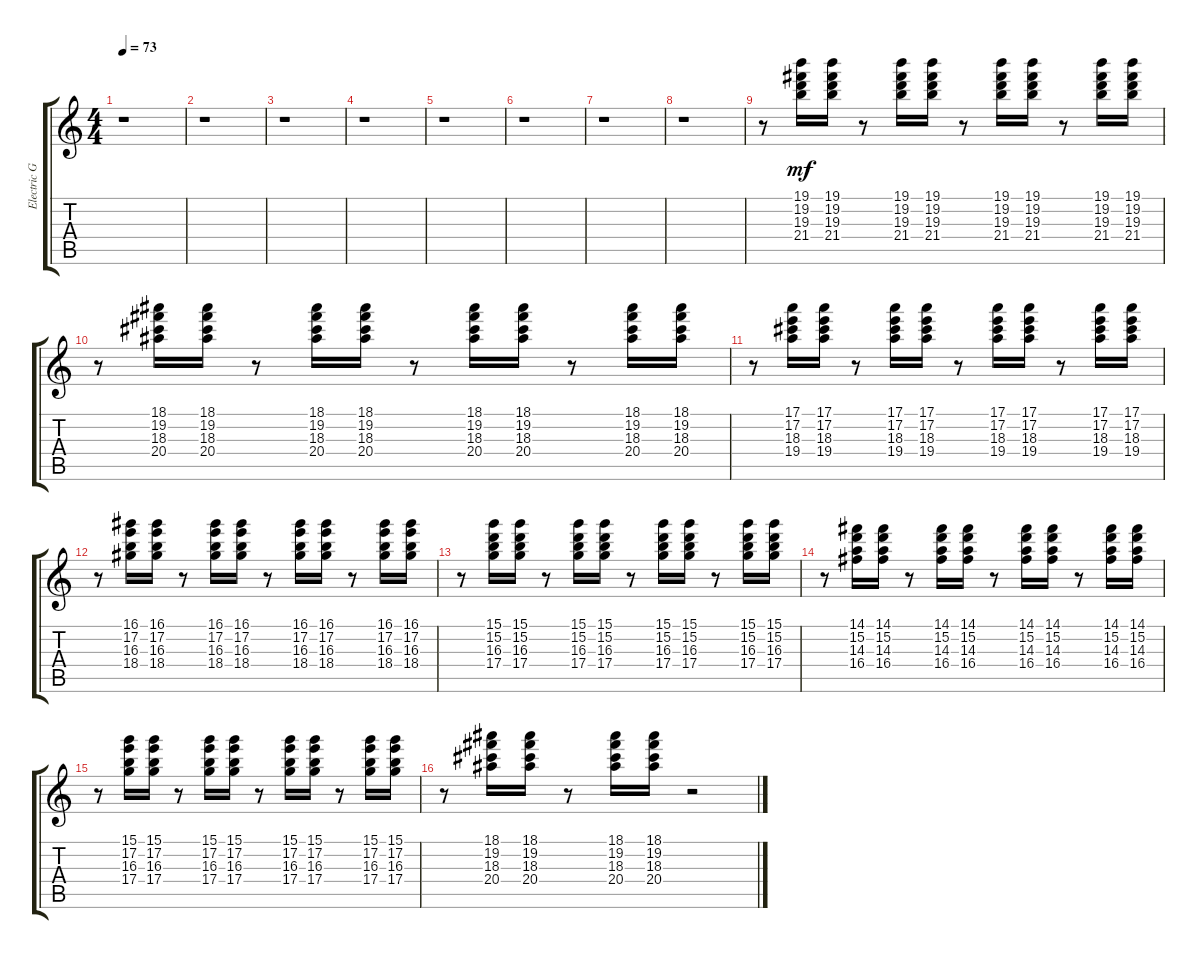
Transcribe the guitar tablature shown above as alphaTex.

\track ("Electric Guitar 7" "Electric G") {instrument electricguitarmuted}
\staff {score tabs}
\tuning (E4 B3 G3 D3 A2 E2) {hide}
\ts (4 4)
\tempo 73
\clef g2
\ks c
r.1{dy mf} |
r.1 |
r.1 |
r.1 |
r.1 |
r.1 |
r.1 |
r.1 |
r.8 (19.1 19.2 19.3 21.4).16 (19.1 19.2 19.3 21.4).16 r.8 (19.1 19.2 19.3 21.4).16 (19.1 19.2 19.3 21.4).16 r.8 (19.1 19.2 19.3 21.4).16 (19.1 19.2 19.3 21.4).16 r.8 (19.1 19.2 19.3 21.4).16 (19.1 19.2 19.3 21.4).16 |
r.8 (18.1 19.2 18.3 20.4).16 (18.1 19.2 18.3 20.4).16 r.8 (18.1 19.2 18.3 20.4).16 (18.1 19.2 18.3 20.4).16 r.8 (18.1 19.2 18.3 20.4).16 (18.1 19.2 18.3 20.4).16 r.8 (18.1 19.2 18.3 20.4).16 (18.1 19.2 18.3 20.4).16 |
r.8 (17.1 17.2 18.3 19.4).16 (17.1 17.2 18.3 19.4).16 r.8 (17.1 17.2 18.3 19.4).16 (17.1 17.2 18.3 19.4).16 r.8 (17.1 17.2 18.3 19.4).16 (17.1 17.2 18.3 19.4).16 r.8 (17.1 17.2 18.3 19.4).16 (17.1 17.2 18.3 19.4).16 |
r.8 (16.1 17.2 16.3 18.4).16 (16.1 17.2 16.3 18.4).16 r.8 (16.1 17.2 16.3 18.4).16 (16.1 17.2 16.3 18.4).16 r.8 (16.1 17.2 16.3 18.4).16 (16.1 17.2 16.3 18.4).16 r.8 (16.1 17.2 16.3 18.4).16 (16.1 17.2 16.3 18.4).16 |
r.8 (15.1 15.2 16.3 17.4).16 (15.1 15.2 16.3 17.4).16 r.8 (15.1 15.2 16.3 17.4).16 (15.1 15.2 16.3 17.4).16 r.8 (15.1 15.2 16.3 17.4).16 (15.1 15.2 16.3 17.4).16 r.8 (15.1 15.2 16.3 17.4).16 (15.1 15.2 16.3 17.4).16 |
r.8 (14.1 15.2 14.3 16.4).16 (14.1 15.2 14.3 16.4).16 r.8 (14.1 15.2 14.3 16.4).16 (14.1 15.2 14.3 16.4).16 r.8 (14.1 15.2 14.3 16.4).16 (14.1 15.2 14.3 16.4).16 r.8 (14.1 15.2 14.3 16.4).16 (14.1 15.2 14.3 16.4).16 |
r.8 (15.1 17.2 16.3 17.4).16 (15.1 17.2 16.3 17.4).16 r.8 (15.1 17.2 16.3 17.4).16 (15.1 17.2 16.3 17.4).16 r.8 (15.1 17.2 16.3 17.4).16 (15.1 17.2 16.3 17.4).16 r.8 (15.1 17.2 16.3 17.4).16 (15.1 17.2 16.3 17.4).16 |
r.8 (18.1 19.2 18.3 20.4).16 (18.1 19.2 18.3 20.4).16 r.8 (18.1 19.2 18.3 20.4).16 (18.1 19.2 18.3 20.4).16 r.2
